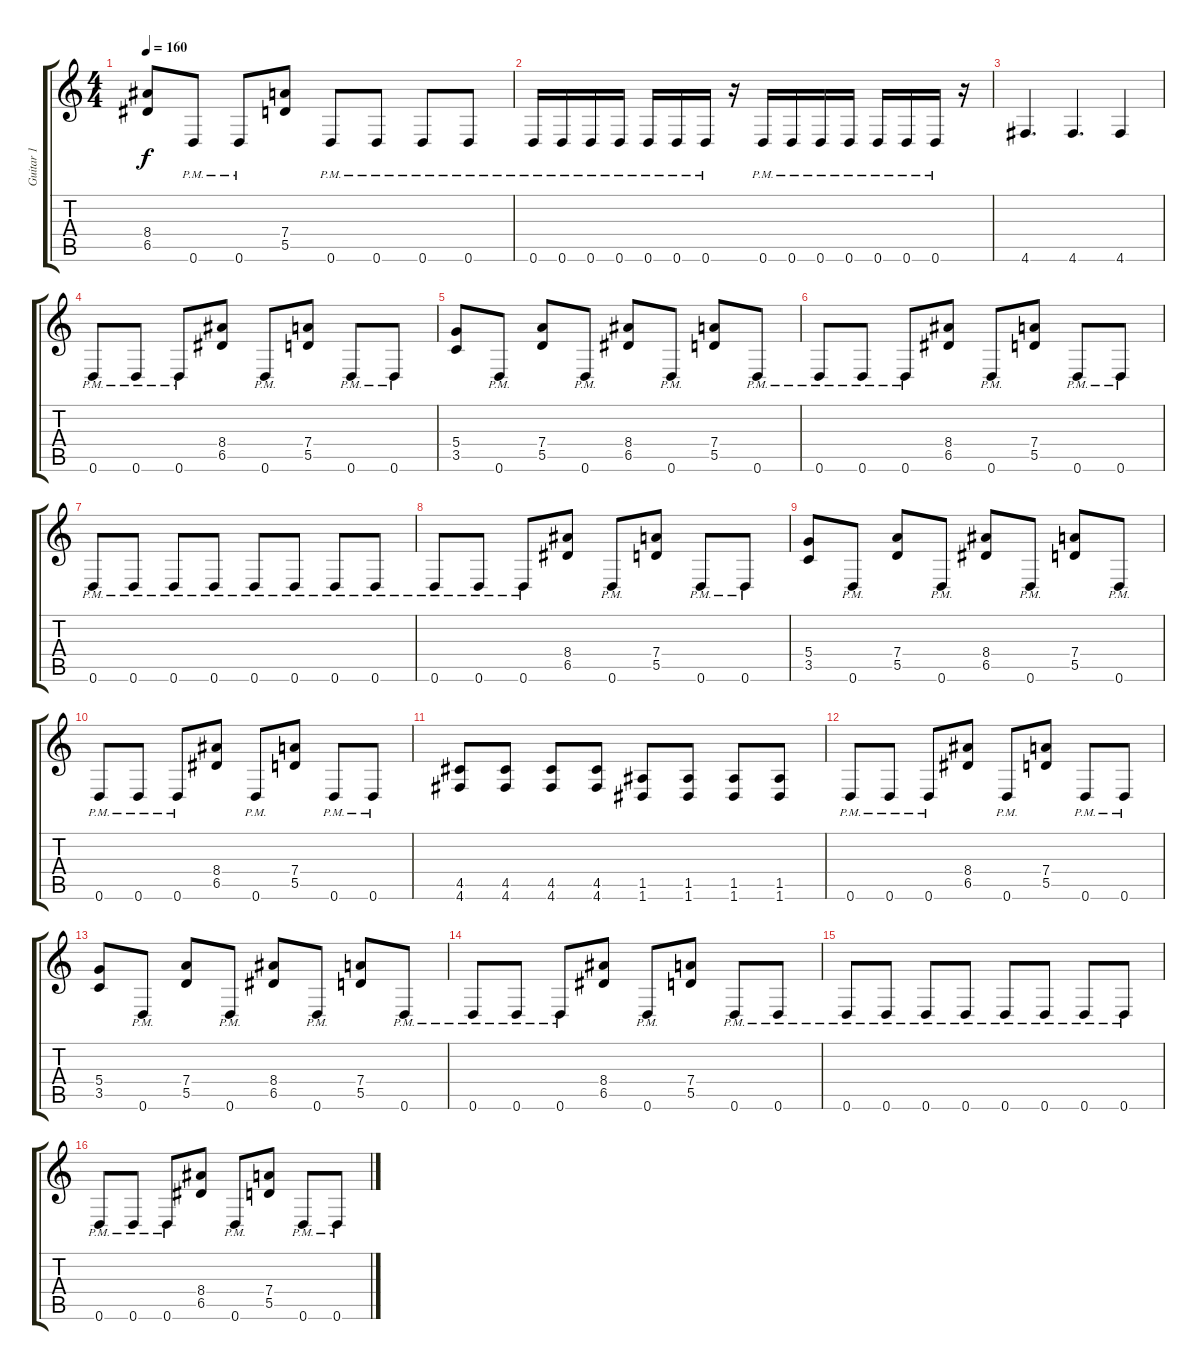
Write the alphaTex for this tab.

\track ("Guitar 1" "Guitar 1") {instrument distortionguitar}
\staff {score tabs}
\tuning (E4 B3 G3 D3 A2 D2) {hide}
\ts (4 4)
\tempo 160
\clef g2
\ks c
(8.4 6.5).8{dy f} 0.6{pm}.8 0.6{pm}.8 (7.4 5.5).8 0.6{pm}.8 0.6{pm}.8 0.6{pm}.8 0.6{pm}.8 |
0.6{pm}.16 0.6{pm}.16 0.6{pm}.16 0.6{pm}.16 0.6{pm}.16 0.6{pm}.16 0.6{pm}.16 r.16 0.6{pm}.16 0.6{pm}.16 0.6{pm}.16 0.6{pm}.16 0.6{pm}.16 0.6{pm}.16 0.6{pm}.16 r.16 |
4.6.4{d} 4.6.4{d} 4.6.4 |
0.6{pm}.8 0.6{pm}.8 0.6{pm}.8 (8.4 6.5).8 0.6{pm}.8 (7.4 5.5).8 0.6{pm}.8 0.6{pm}.8 |
(5.4 3.5).8 0.6{pm}.8 (7.4 5.5).8 0.6{pm}.8 (8.4 6.5).8 0.6{pm}.8 (7.4 5.5).8 0.6{pm}.8 |
0.6{pm}.8 0.6{pm}.8 0.6{pm}.8 (8.4 6.5).8 0.6{pm}.8 (7.4 5.5).8 0.6{pm}.8 0.6{pm}.8 |
0.6{pm}.8 0.6{pm}.8 0.6{pm}.8 0.6{pm}.8 0.6{pm}.8 0.6{pm}.8 0.6{pm}.8 0.6{pm}.8 |
0.6{pm}.8 0.6{pm}.8 0.6{pm}.8 (8.4 6.5).8 0.6{pm}.8 (7.4 5.5).8 0.6{pm}.8 0.6{pm}.8 |
(5.4 3.5).8 0.6{pm}.8 (7.4 5.5).8 0.6{pm}.8 (8.4 6.5).8 0.6{pm}.8 (7.4 5.5).8 0.6{pm}.8 |
0.6{pm}.8 0.6{pm}.8 0.6{pm}.8 (8.4 6.5).8 0.6{pm}.8 (7.4 5.5).8 0.6{pm}.8 0.6{pm}.8 |
(4.5 4.6).8 (4.5 4.6).8 (4.5 4.6).8 (4.5 4.6).8 (1.5 1.6).8 (1.5 1.6).8 (1.5 1.6).8 (1.5 1.6).8 |
0.6{pm}.8 0.6{pm}.8 0.6{pm}.8 (8.4 6.5).8 0.6{pm}.8 (7.4 5.5).8 0.6{pm}.8 0.6{pm}.8 |
(5.4 3.5).8 0.6{pm}.8 (7.4 5.5).8 0.6{pm}.8 (8.4 6.5).8 0.6{pm}.8 (7.4 5.5).8 0.6{pm}.8 |
0.6{pm}.8 0.6{pm}.8 0.6{pm}.8 (8.4 6.5).8 0.6{pm}.8 (7.4 5.5).8 0.6{pm}.8 0.6{pm}.8 |
0.6{pm}.8 0.6{pm}.8 0.6{pm}.8 0.6{pm}.8 0.6{pm}.8 0.6{pm}.8 0.6{pm}.8 0.6{pm}.8 |
0.6{pm}.8 0.6{pm}.8 0.6{pm}.8 (8.4 6.5).8 0.6{pm}.8 (7.4 5.5).8 0.6{pm}.8 0.6{pm}.8
